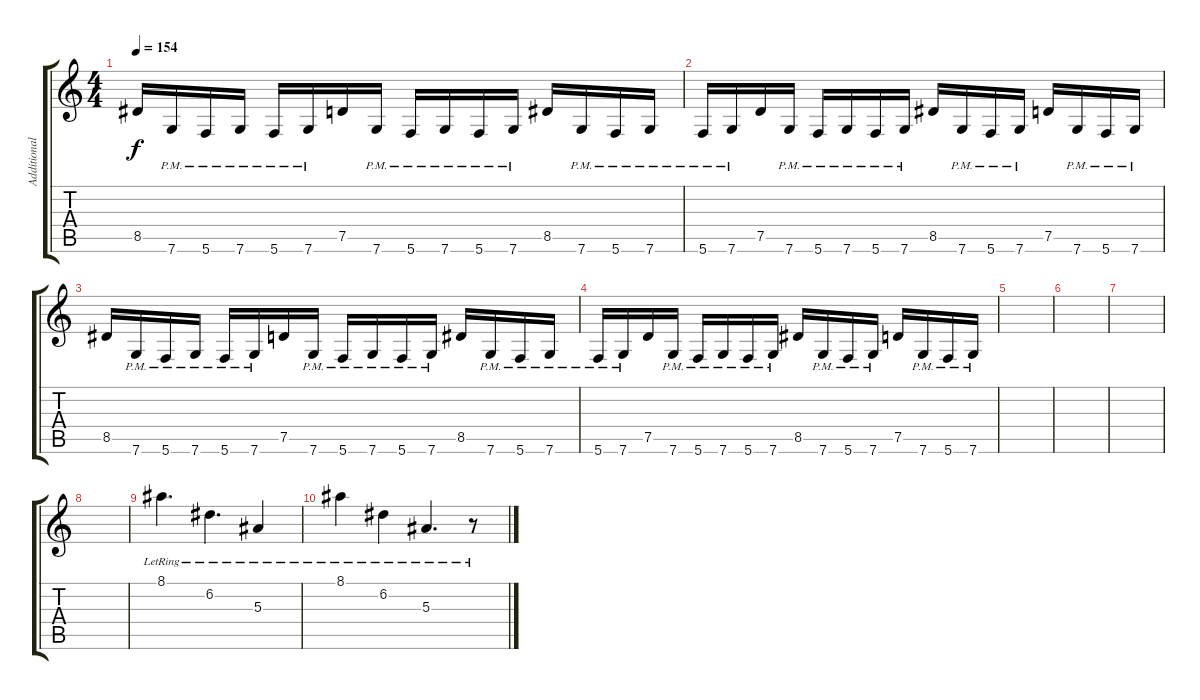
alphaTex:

\track ("Additional Guitar" "Additional") {instrument distortionguitar}
\staff {score tabs}
\tuning (D4 A3 F3 C3 G2 C2) {hide}
\ts (4 4)
\tempo 154
\clef g2
\ks c
8.5.16{dy f} 7.6{pm}.16 5.6{pm}.16 7.6{pm}.16 5.6{pm}.16 7.6{pm}.16 7.5.16 7.6{pm}.16 5.6{pm}.16 7.6{pm}.16 5.6{pm}.16 7.6{pm}.16 8.5.16 7.6{pm}.16 5.6{pm}.16 7.6{pm}.16 |
5.6{pm}.16 7.6{pm}.16 7.5.16 7.6{pm}.16 5.6{pm}.16 7.6{pm}.16 5.6{pm}.16 7.6{pm}.16 8.5.16 7.6{pm}.16 5.6{pm}.16 7.6{pm}.16 7.5.16 7.6{pm}.16 5.6{pm}.16 7.6{pm}.16 |
8.5.16 7.6{pm}.16 5.6{pm}.16 7.6{pm}.16 5.6{pm}.16 7.6{pm}.16 7.5.16 7.6{pm}.16 5.6{pm}.16 7.6{pm}.16 5.6{pm}.16 7.6{pm}.16 8.5.16 7.6{pm}.16 5.6{pm}.16 7.6{pm}.16 |
5.6{pm}.16 7.6{pm}.16 7.5.16 7.6{pm}.16 5.6{pm}.16 7.6{pm}.16 5.6{pm}.16 7.6{pm}.16 8.5.16 7.6{pm}.16 5.6{pm}.16 7.6{pm}.16 7.5.16 7.6{pm}.16 5.6{pm}.16 7.6{pm}.16 |
|
|
|
|
8.1{lr}.4{d} 6.2{lr}.4{d} 5.3{lr}.4 |
8.1{lr}.4 6.2{lr}.4 5.3{lr}.4{d} r.8
